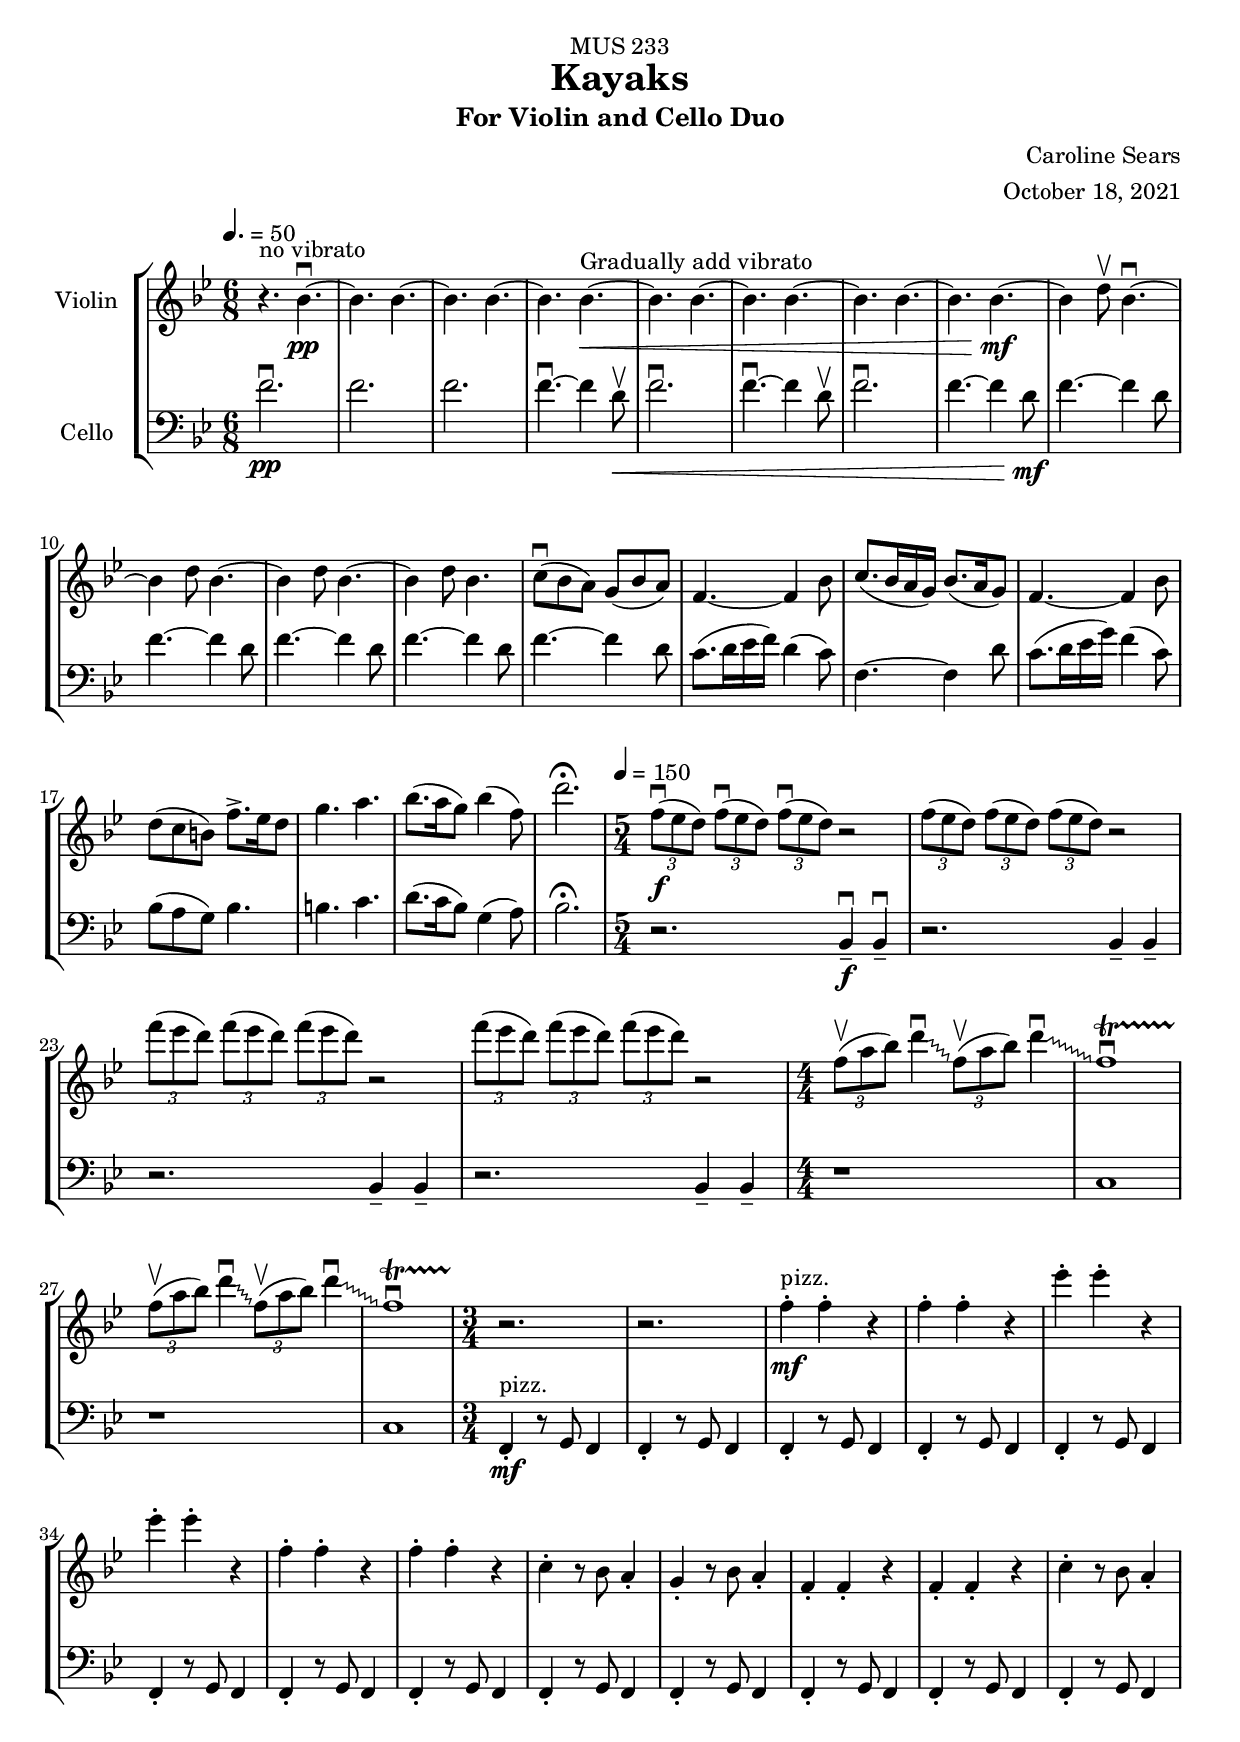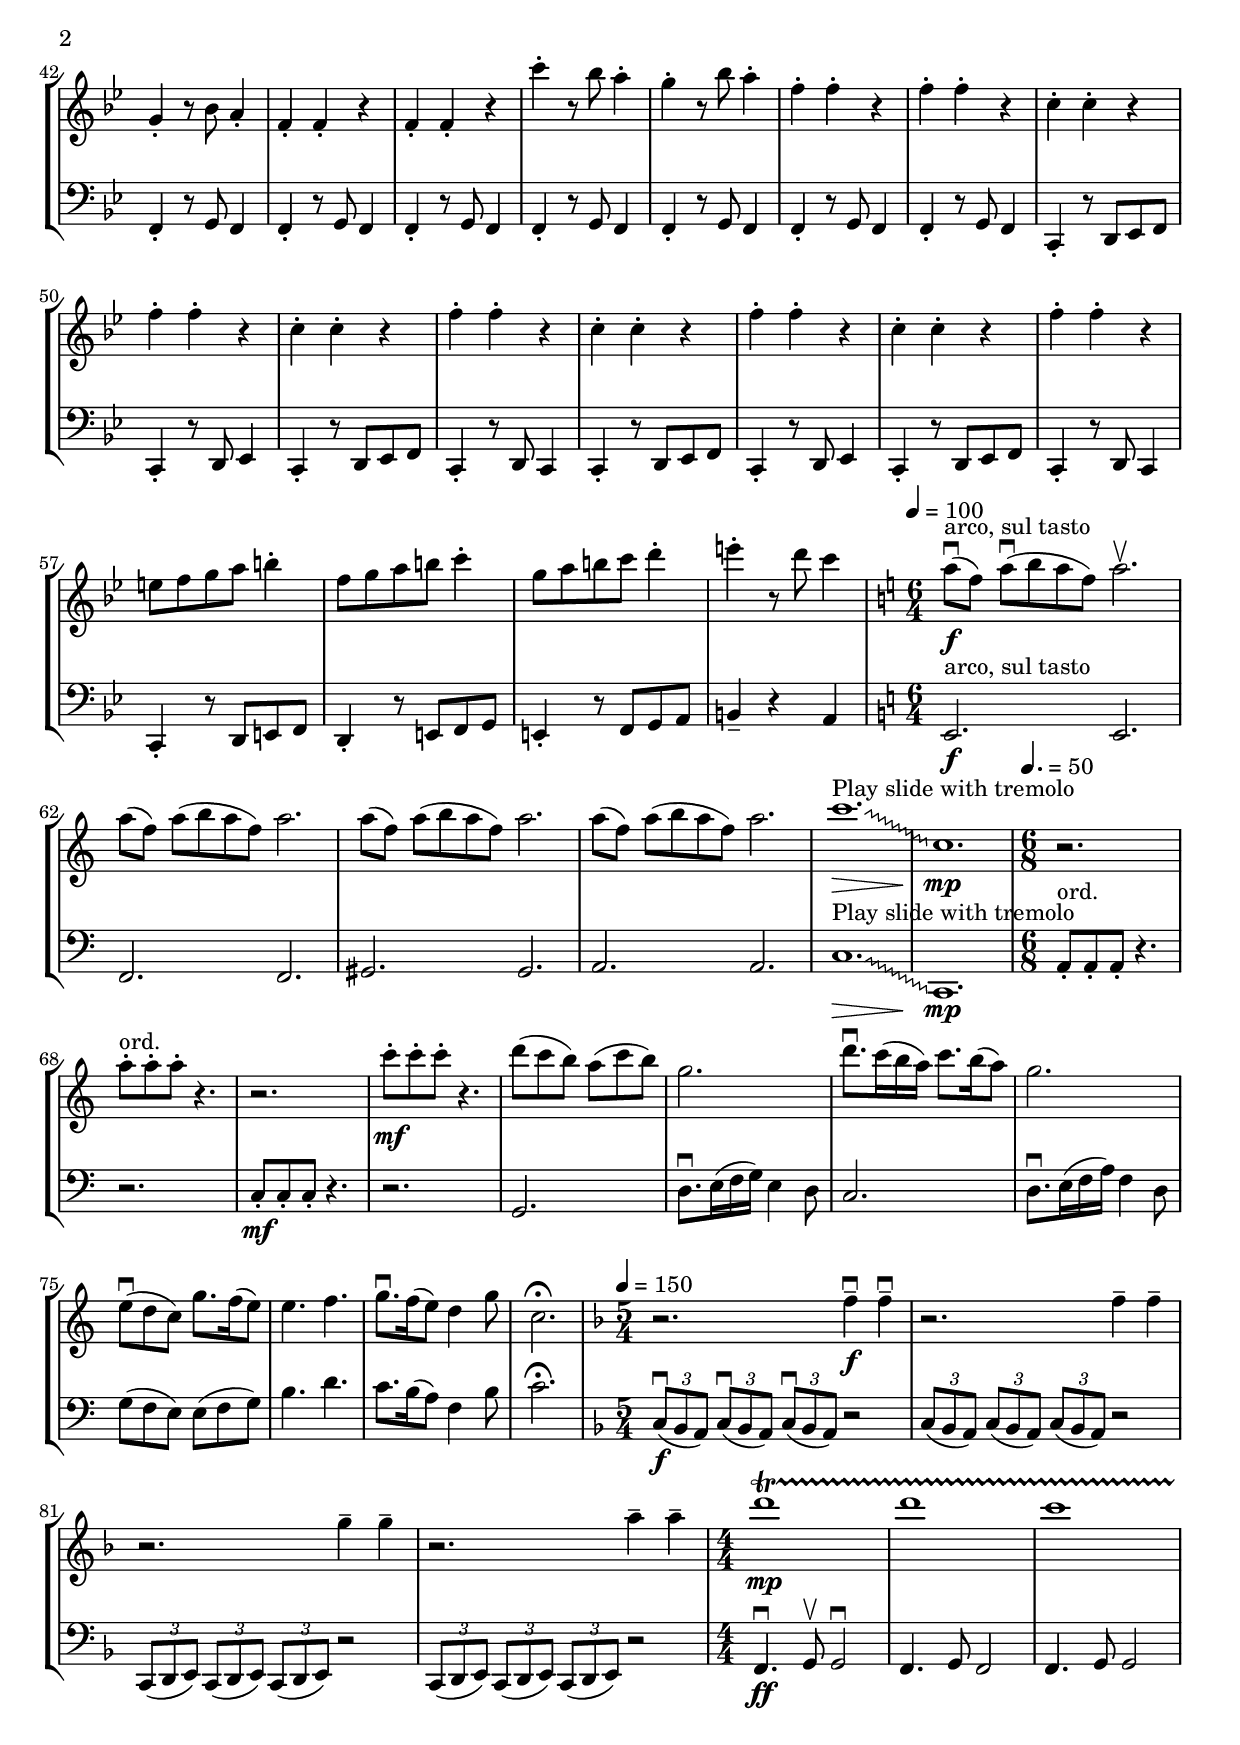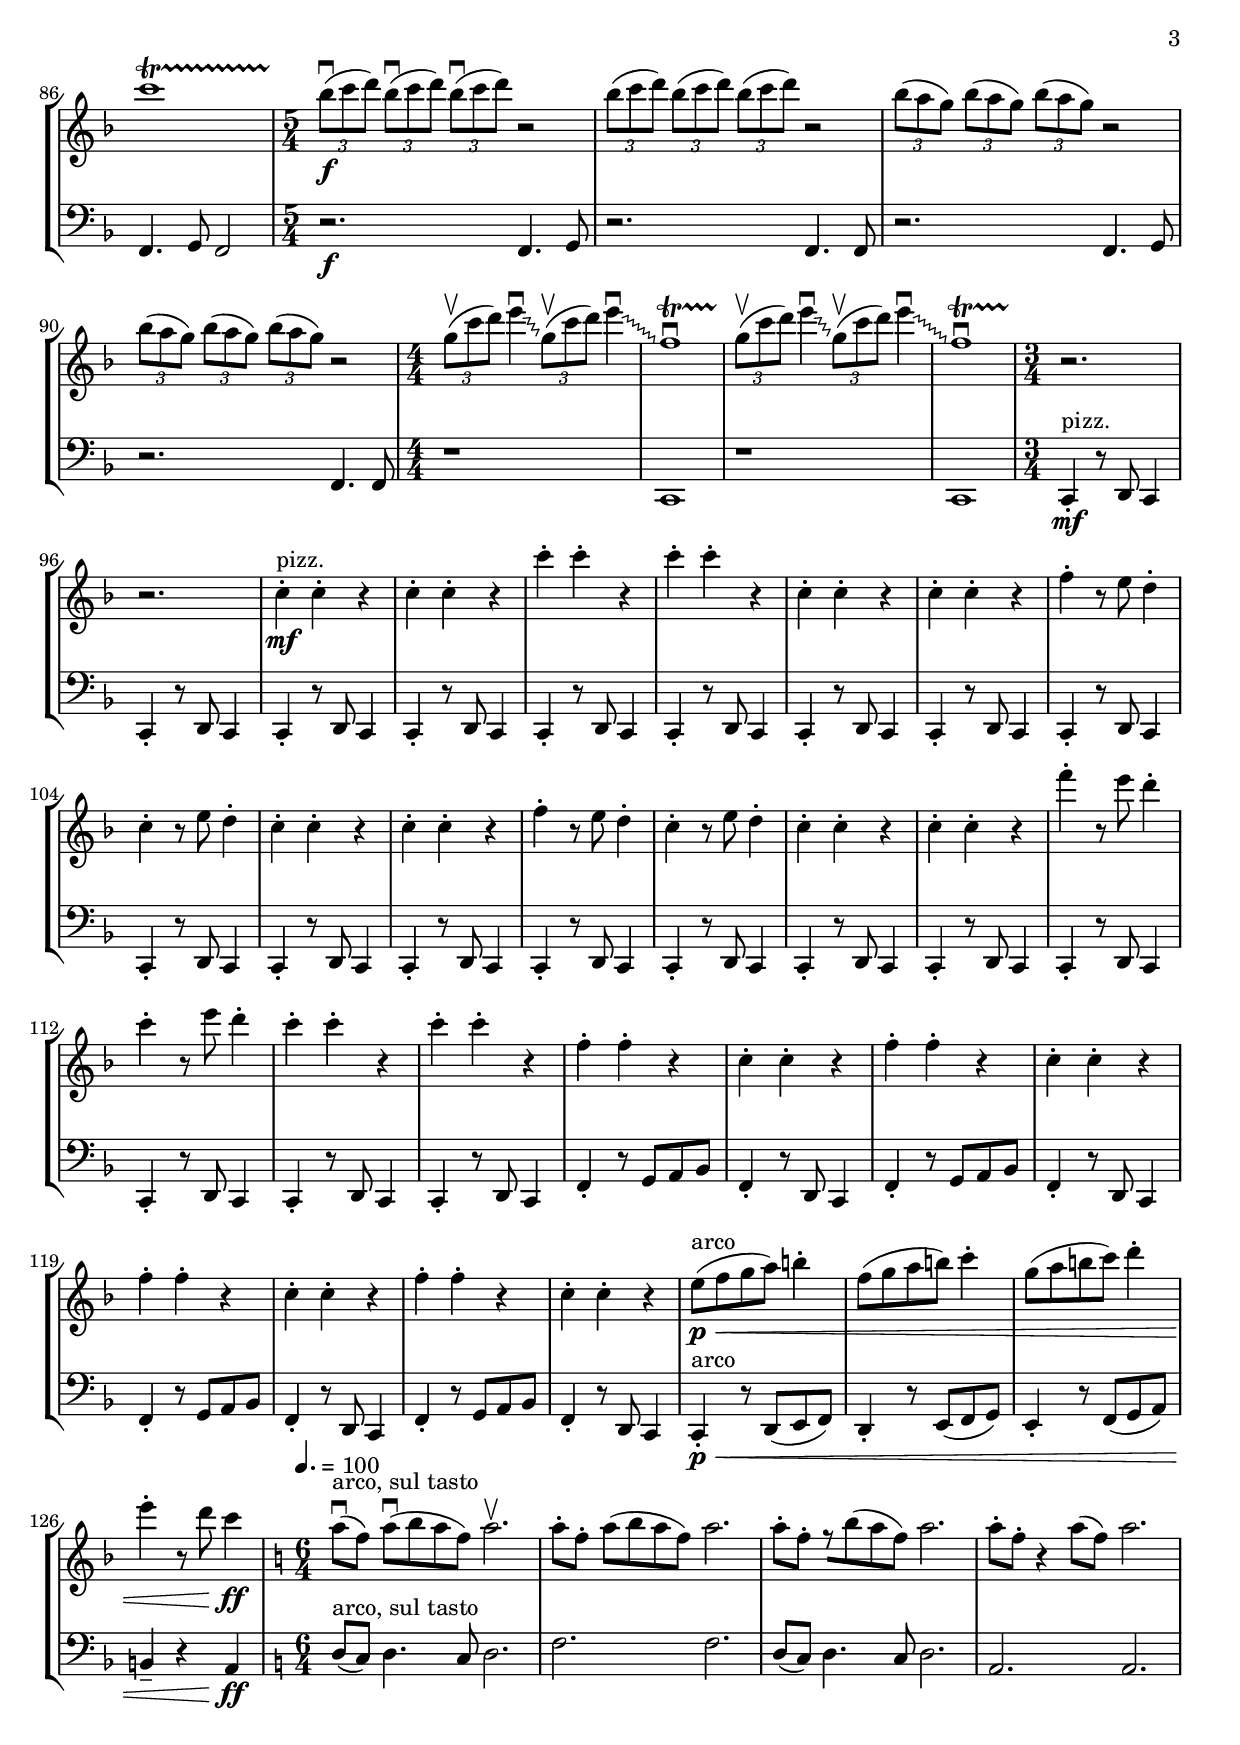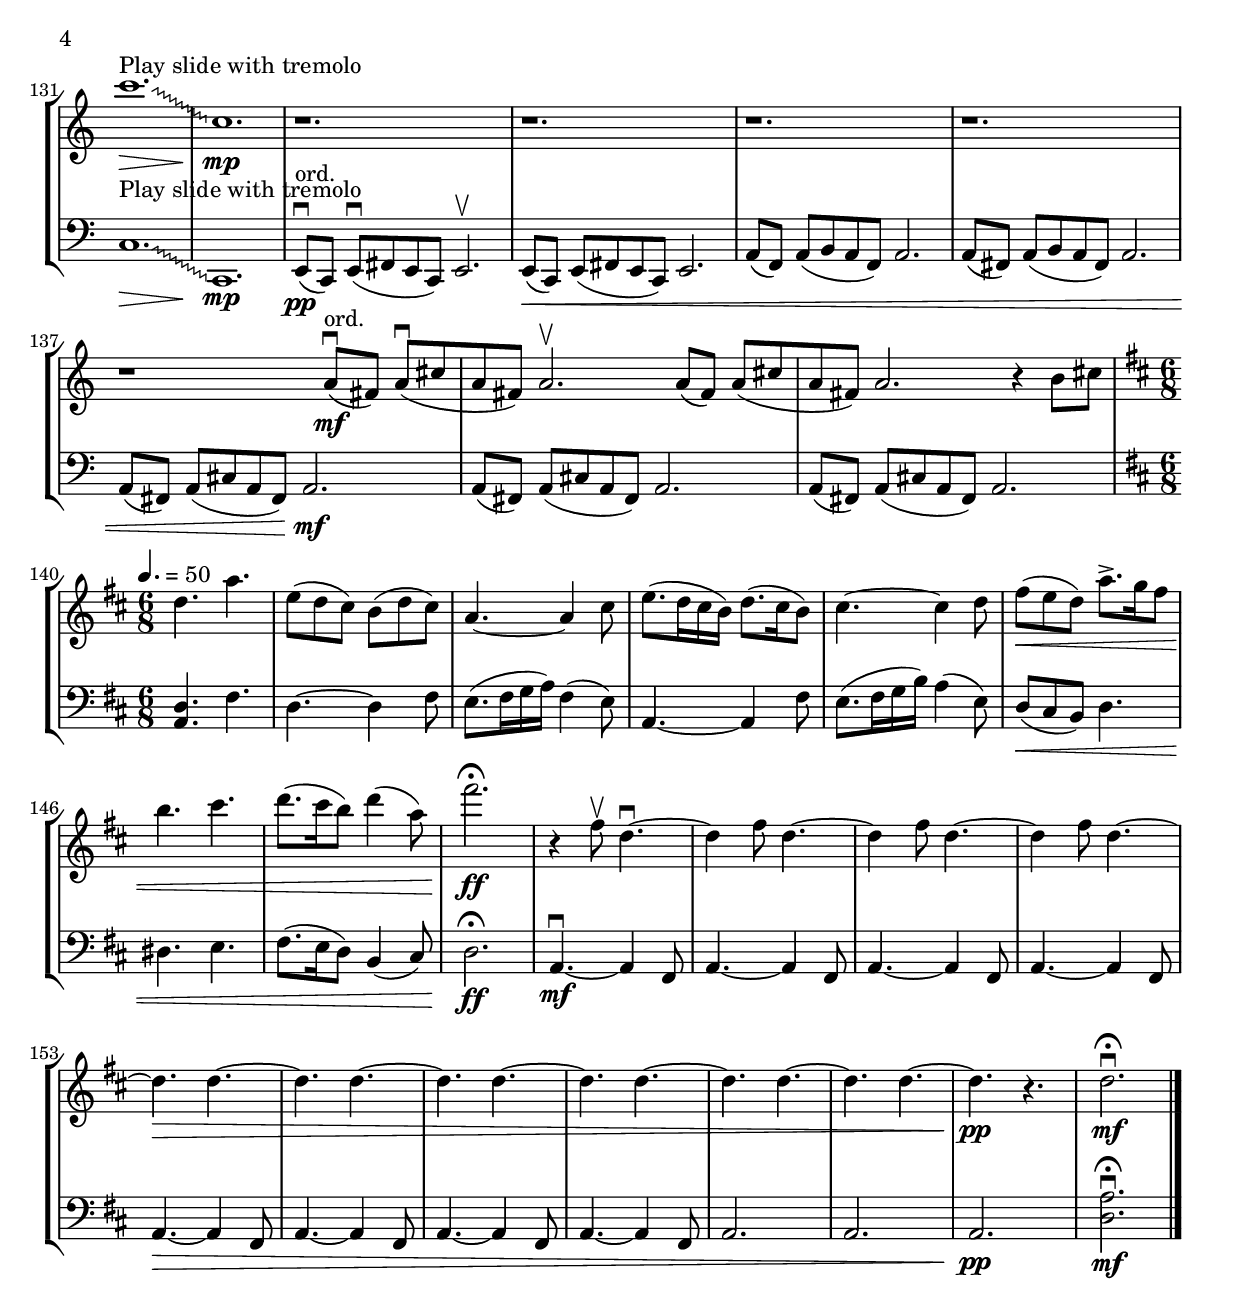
\header {
    title = "Kayaks"
    subtitle = "For Violin and Cello Duo"
    dedication = "MUS 233"
    composer = "Caroline Sears"
    arranger = "October 18, 2021"

      % The following fields are centered at the bottom
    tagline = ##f


} %make this composition feel like a journey
\score {
% violin code
  \new StaffGroup <<
    \new Staff \with { instrumentName = "Violin" }
      \relative c'' {
      %A section
      \time 6/8
      \key bes \major
      \tempo 4. = 50 
      %bars1-8
       r4.^\markup "no vibrato" bes4.\downbow~\pp| bes4. bes4.~| bes4. bes~| bes bes~\<^\markup "Gradually add vibrato"|
       bes4. bes4.~| bes4. bes~| bes4. bes4.~| bes bes~\!\mf |
       %bars 9-16
       bes4 d8\upbow bes4.\downbow~|bes4 d8 bes4.~|bes4 d8 bes4.~ |bes4 d8 bes4.|
       c8\downbow (bes a) g (bes a) | f4.~f4 bes8| c8. (bes16 a g) bes8. (a16 g8) | f4.~f4 bes8|
       %bars 17-20
       d8 (c b) f'8.\accent ees16 d8 | g4. a4. | bes8. (a16 g8) bes4 (f8) | d'2.\fermata
      %%%%%%%%%%%%%%%%%%%%%%%%%%%%%
      %B Section
      \tempo 4 = 150
      \time 5/4
      %bars 21-24
      \tuplet 3/2 {f,8\downbow\f (ees d)} \tuplet 3/2 {f\downbow (ees d)}  \tuplet 3/2 {f\downbow (ees d)} r2 |
      \tuplet 3/2 {f8 (ees d)} \tuplet 3/2 {f (ees d)}  \tuplet 3/2 {f (ees d)} r2 |
      \tuplet 3/2 {f'8 (ees d)} \tuplet 3/2 {f (ees d)}  \tuplet 3/2 {f (ees d)} r2 |
      \tuplet 3/2 {f8 (ees d)} \tuplet 3/2 {f (ees d)}  \tuplet 3/2 {f (ees d)} r2 |
      % bars 25-28
      \numericTimeSignature \time 4/4
      \override Glissando.style = #'zigzag
      \tuplet 3/2 {f,8\upbow (a bes)} d4\downbow\glissando \tuplet 3/2 {f,8\upbow (a bes)} d4\downbow\glissando 
      f,1\downbow\startTrillSpan|
      \tuplet 3/2 {f8\stopTrillSpan\upbow (a bes)} d4\downbow\glissando \tuplet 3/2 {f,8\upbow (a bes)} d4\downbow\glissando 
      f,1\downbow\startTrillSpan|
      %%%%%%%%%%%%%%%%%%%%%%%%%%%%%%%%
        % C Section
      %bars 29-32
      \time 3/4
      r2.\stopTrillSpan | r | f4^"pizz."\staccato\mf f\staccato r |f4\staccato f\staccato r |
      %bars 33-36
      ees'\staccato ees\staccato r| ees\staccato ees\staccato r| f,4\staccato f\staccato r |f4\staccato f\staccato r |
      %bars 37-40
      c\staccato r8 bes a4\staccato | g\staccato r8 bes a4\staccato |f4\staccato f\staccato r |f4\staccato f\staccato r |
      %bars 41-44
      c'\staccato r8 bes a4\staccato | g\staccato r8 bes a4\staccato |f4\staccato f\staccato r |f4\staccato f\staccato r |
      %bars 45-48
      c''\staccato r8 bes a4\staccato | g\staccato r8 bes a4\staccato |f4\staccato f\staccato r |f4\staccato f\staccato r |
      %bars 49-52
      c4\staccato c\staccato r |f4\staccato f\staccato r |c4\staccato c\staccato r |f4\staccato f\staccato r |
      %bars 49-52
      c4\staccato c\staccato r |f4\staccato f\staccato r |c4\staccato c\staccato r |f4\staccato f\staccato r |
      %bars 57-60
      e8 f g a b4\staccato |f8 g a b c4\staccato |g8 a b c d4\staccato | e4\staccato r8 d c4 |
      %%%%%%%%%%%%%%%%%%%%%%%%%%%%%%%%%
      %D Section
      \time 6/4
      \key a \minor
      \tempo 4 = 100
      %bars 61- 64
      a8^"arco, sul tasto"\downbow\f [(f)] a\downbow [(b a f)] a2.\upbow |a8 [(f)] a [(b a f)] a2. | 
      a8 [(f)] a [(b a f)] a2. |a8 [(f)] a [(b a f)] a2. |
      %bars 65-68
       c1.\glissando^\markup "Play slide with tremolo"\> | c,\!\mp |
       \time 6/8
       \tempo 4. = 50
        r2.| a'8\staccato^\markup "ord." a\staccato a\staccato r4. |
        r2. |c8\staccato\mf c\staccato c\staccato r4. |
      %bars 69-72
      d8 (c b) a (c b)| g2.| d'8.\downbow c16 (b a) c8. b16 (a8)| g2. | e8\downbow (d c) g'8. f16 (e8)| e4. f |g8.\downbow f16 (e8) d4 g8 |c,2.\fermata |
     %%%%%%%%%%%%%%%%%%%%%%%%%%%%%%%%%%%%%
      %B' Section 
      %bars 73-76
       \key f \major
       \time 5/4
       \tempo 4 =150
      r2. f4\tenuto\downbow\f f4\downbow\tenuto |r2. f4\tenuto f4\tenuto |
      r2. g4\tenuto g4\tenuto |r2. a4\tenuto a4\tenuto |
      %bars 77-80
      \time 4/4
      d1\startTrillSpan\mp | d1 | c1 | c1 |
      %bars 81-84
      \time 5/4
      \tuplet 3/2 {bes8\stopTrillSpan\downbow\f(c d)} \tuplet 3/2 {bes\downbow (c d)}  \tuplet 3/2 {bes\downbow (c d)} r2 |
      \tuplet 3/2 {bes8(c d)} \tuplet 3/2 {bes (c d)}  \tuplet 3/2 {bes (c d)} r2 |
      \tuplet 3/2 {bes8(a g)} \tuplet 3/2 {bes (a g)}  \tuplet 3/2 {bes (a g)} r2 |
      \tuplet 3/2 {bes8(a g)} \tuplet 3/2 {bes (a g)}  \tuplet 3/2 {bes (a g)} r2 |
      %bars 85-88
      \time 4/4
      \tuplet 3/2 {g8\upbow (c d)} e4\downbow\glissando \tuplet 3/2 {g,8\upbow (c d)} e4\downbow\glissando 
      f,1\downbow\startTrillSpan|
      \tuplet 3/2 {g8\stopTrillSpan\upbow (c d)} e4\downbow\glissando \tuplet 3/2 {g,8\upbow (c d)} e4\downbow\glissando 
      f,1\downbow\startTrillSpan|
      %%%%%%%%%%%%%%%%%%%%%%%%
      %C' Section
      \time 3/4
      %Bars 89-92
      r2.\stopTrillSpan | r | c4^"pizz."\staccato\mf c\staccato r |c4\staccato c\staccato r |
      %bars 93-96
      c'\staccato c\staccato r| c\staccato c\staccato r| c,4\staccato c\staccato r |c4\staccato c\staccato r |
      %bars 97-100
      f\staccato r8 e d4\staccato | c\staccato r8 e d4\staccato |c4\staccato c\staccato r |c4\staccato c\staccato r |
      %bars 101-104
      f\staccato r8 e d4\staccato | c\staccato r8 e d4\staccato |c4\staccato c\staccato r |c4\staccato c\staccato r |
      %bars 105-108
      f'\staccato r8 e d4\staccato | c\staccato r8 e d4\staccato |c4\staccato c\staccato r |c4\staccato c\staccato r |
      %bars 109-112
      f,4\staccato f\staccato r |c4\staccato c\staccato r |f4\staccato f\staccato r |c4\staccato c\staccato r |
      %bars 113-116
      f4\staccato f\staccato r |c4\staccato c\staccato r |f4\staccato f\staccato r |c4\staccato c\staccato r |
      %bars 117-120
      e8^"arco"\p\< (f g a) b4\staccato |f8 (g a b) c4\staccato |g8 (a b c) d4\staccato | e4\staccato r8 d c4\!\ff |
      %%%%%%%%%%%%%%%%%%%%%%%%%%
      %D' Section (climax)
      \time 6/4
      \key a \minor
      \tempo 4. = 100
      %bars 121-124
      a8^"arco, sul tasto"\downbow [(f)] a\downbow [(b a f)] a2.\upbow |
      a8\staccato [f\staccato] a [(b a f)] a2. | 
      a8\staccato [f\staccato] r [b (a f)] a2. |
      a8\staccato [f\staccato] r4  a8 (f) a2. |
      %bars 125-128
       c1.\glissando^\markup "Play slide with tremolo"\> | c,\!\mp | 
      %bars 129-132
      r1. |r |r |r |
      %bars 132-135
      r1 a8^"ord."\mf\downbow ([fis]) a\downbow [(cis |
      a fis)] a2.\upbow a8 ([fis]) a [(cis |
       a fis)] a2. r4 b8 cis |
       \key d \major
       \time 6/8
       \tempo 4. = 50
       d4. a' |
       %bars 136-139
       e8 (d cis) b (d cis) |a4.~a4 cis8 | e8. (d16 cis b) d8. (cis16 b8) | cis4.~cis4 d8 |
       %bars 140-143
       fis8\< (e d) a'8.\accent g16 fis8 | b4. cis4. | d8. (cis16 b8) d4 (a8) | fis'2.\!\ff\fermata
      %%%%%%%%%%%%%%%%%
      %Outro
      %bars 144-147
      r4 fis,8\upbow d4.\downbow~|d4 fis8 d4.~ |d4 fis8 d4.~ |d4 fis8 d4.~ |
      %bars 148-151
      d4.\> d4.~| d4. d~|d4. d4.~| d4. d~|
      %bars 152-155
      d4. d4.~| d4. d~|d4.\!\pp r4.|d2.\mf\fermata\downbow \bar "|."
      }
    


%cello code
    \new Staff \with { instrumentName = "Cello" }
      \relative c' { 
      \clef "bass"
      %A section
      \time 6/8
      \key bes \major
      \tempo 4. = 50
      %bars 1-8
      f2.\downbow\pp |f |f |f4.\downbow~f4 d8\upbow\< |
      f2.\downbow|f4.\downbow~f4 d8\upbow |f2.\downbow|f4.~f4 d8\!\mf |
      %bars 9-16
      f4.~f4 d8 |f4.~f4 d8 |f4.~f4 d8 |f4.~f4 d8 |
      f4.~f4 d8 | c8. (d16 ees16 f) d4 (c8) |f,4.~f4 d'8 |c8. (d16 ees16 g) f4 (c8) |
      %bars 17-20
      bes8 (a g) bes4. | b4. c4. | d8. (c16 bes8) g4 (a8) |bes2.\fermata|
      %%%%%%%%%%%%%%%%%%%%%%%%%%%%%%%%%%
      %B section
      \tempo 4 = 150
      \time 5/4
      %bars 21-24
      r2. bes,4\tenuto\downbow\f bes4\downbow\tenuto |r2. bes4\tenuto bes4\tenuto |
      r2. bes4\tenuto bes4\tenuto |r2. bes4\tenuto bes4\tenuto |
      %bars 25-28
      \numericTimeSignature \time 4/4
      r1|c1|r1|c1
      %%%%%%%%%%%%%%%%%%%%%%%%%%%%%%%%%%%
      %C Section
      \time 3/4
      %bars 29-32
      f,4\staccato^"pizz."\mf r8 g f4 |f4\staccato r8 g f4 |f4\staccato r8 g f4 |f4\staccato r8 g f4 |
      %bars 33-36
      f4\staccato r8 g f4 |f4\staccato r8 g f4 |f4\staccato r8 g f4 |f4\staccato r8 g f4 |
      %bars 37-40
      f4\staccato r8 g f4 |f4\staccato r8 g f4 |f4\staccato r8 g f4 |f4\staccato r8 g f4 |
      %bars 41-44
      f4\staccato r8 g f4 |f4\staccato r8 g f4 |f4\staccato r8 g f4 |f4\staccato r8 g f4 |
      %bars 45-48
      f4\staccato r8 g f4 |f4\staccato r8 g f4 |f4\staccato r8 g f4 |f4\staccato r8 g f4 |
      %bars 49-52
      c4\staccato r8 d8 ees f|c4\staccato r8 d ees4 | c4\staccato r8 d8 ees f|c4\staccato r8 d c4 |
      %bars 53-56
      c4\staccato r8 d8 ees f|c4\staccato r8 d ees4 | c4\staccato r8 d8 ees f|c4\staccato r8 d c4 |   
      %bars 57-60
       c4\staccato r8 d8 e f| d4\staccato r8 e f g|  e4\staccato r8 f8 g a | b4\tenuto r4 a |
      %%%%%%%%%%%%%%%%%%%%%%%%%%%%%%%%%%
      %D Section (tense)
      \time 6/4
      \key a \minor
      \tempo 4 = 100
      %bars 61-64
      e2.^"arco, sul tasto"\f e2. | f2. f2. | gis2. gis2. | a a |
      %bars 65-68
      \override Glissando.style = #'zigzag
      c1.\glissando^\markup "Play slide with tremolo"\> | c,\!\mp |
      \time 6/8
      \tempo 4. = 50
       a'8\staccato^\markup "ord." a8\staccato a8\staccato r4.| r2. |
       c8\staccato\mf c8\staccato c8\staccato r4.| r2. |
       %bars 69-72
       g2. | d'8.\downbow e16 (f g) e4 d8 | c2. | d8.\downbow e16 (f a) f4 d8 | g8 (f e) e (f g)| b4. d | c8. b16 (a8) f4 b8 |c2.\fermata |
       %%%%%%%%%%%%%%%%%%%%
       %B' Section 
       %bars 73-76
       \key f \major
       \time 5/4
       \tempo 4 =150
       \tuplet 3/2 {c,8\downbow\f (bes a)} \tuplet 3/2 {c\downbow (bes a)}  \tuplet 3/2 {c\downbow (bes a)} r2 |
       \tuplet 3/2 {c8(bes a)} \tuplet 3/2 {c (bes a)}  \tuplet 3/2 {c (bes a)} r2 |
       \tuplet 3/2 {c,8 (d e)} \tuplet 3/2 {c (d e)}  \tuplet 3/2 {c (d e)} r2 |
       \tuplet 3/2 {c8 (d e)} \tuplet 3/2 {c (d e)}  \tuplet 3/2 {c(d e)} r2 |
      %bars 77-80
      \time 4/4
       f4.\downbow\ff g8\upbow g2\downbow | f4. g8 f2 | f4. g8 g2 | f4. g8 f2 |
       %bars 81-84
      \time 5/4
      r2.\f f4. g8 | r2. f4. f8 |r2. f4. g8 |r2. f4. f8 |
      %bars 85-88
      \time 4/4
      r1|c1|r1|c1
      %%%%%%%%%%%%%%%%%%%%%%%%
      %C' Section
      \time 3/4
      %Bars 89-92
      c4\staccato^"pizz."\mf r8 d c4 |c4\staccato r8 d c4 |c4\staccato r8 d c4 |c4\staccato r8 d c4 |
      %bars 93-96
      c4\staccato r8 d c4 |c4\staccato r8 d c4 |c4\staccato r8 d c4 |c4\staccato r8 d c4 |
      %bars 97-100
      c4\staccato r8 d c4 |c4\staccato r8 d c4 |c4\staccato r8 d c4 |c4\staccato r8 d c4 |
      %bars 101-104
      c4\staccato r8 d c4 |c4\staccato r8 d c4 |c4\staccato r8 d c4 |c4\staccato r8 d c4 |
      %bars 105-108
      c4\staccato r8 d c4 |c4\staccato r8 d c4 |c4\staccato r8 d c4 |c4\staccato r8 d c4 |
      %bars 109-112
      f4\staccato r8 g8 a bes|f4\staccato r8 d c4 | f4\staccato r8 g8 a bes|f4\staccato r8 d c4 |
      %bars 113-116
      f4\staccato r8 g8 a bes|f4\staccato r8 d c4 | f4\staccato r8 g8 a bes|f4\staccato r8 d c4 |  
      %bars 117-120
       c4\staccato^"arco"\p\< r8 d8 (e f)| d4\staccato r8 e (f g)|  e4\staccato r8 f8 (g a) | b4\tenuto r4 a\!\ff
       %%%%%%%%%%%%%%%%%%%%%%%%
      %D' Section (climax)
      \time 6/4
      \key a \minor
      \tempo 4. = 100
      %bars 121-124
      d8^"arco, sul tasto" (c) d4. c8 d2. | f2. f2. |d8(c) d4. c8 d2. | a a |
      %bars 125-128
      c1.\glissando^\markup "Play slide with tremolo"\> | c,\!\mp | 
      %bars 129-131
      e8^"ord."\downbow\pp [(c)] e\downbow [(fis e c)] e2.\upbow |
      e8\< [(c)] e[(fis e c)] e2. |
      a8 [(f)] a [(b a f)] a2. | 
      a8 [(fis)] a [(b a fis)] a2. | 
      %bars 132-135
      a8 [(fis)] a [(cis a fis)] a2.\!\mf | 
      a8 [(fis)] a [(cis a fis)] a2. | 
      a8 [(fis)] a [(cis a fis)] a2. | 
      \key d \major
      \time 6/8
      \tempo 4. = 50
      <d a>4. fis |
      %bars 136-139
      d4.~d4 fis8 | e8. (fis16 g16 a) fis4 (e8) |a,4.~a4 fis'8 |e8. (fis16 g16 b) a4 (e8) |
      %bars 140-143
      d8\< (cis b) d4. | dis4. e4. | fis8. (e16 d8) b4 (cis8) |d2.\!\ff\fermata|
      %%%%%%%%%%%%%%%%%
      %Outro
      %bars 144-147
      a4.\downbow\mf~a4 fis8 | a4.~a4 fis8 |a4.~a4 fis8 |a4.~a4 fis8 |
      %bars 148-151
      |a4.\>~a4 fis8| a4.~a4 fis8| a4.~a4 fis8| a4.~a4 fis8 |
      %bars 152-155
      a2. |a |a\!\pp |<d a'>\mf\downbow\fermata \bar "|."
      }
  >>
  \layout { }
  \midi { }
}
